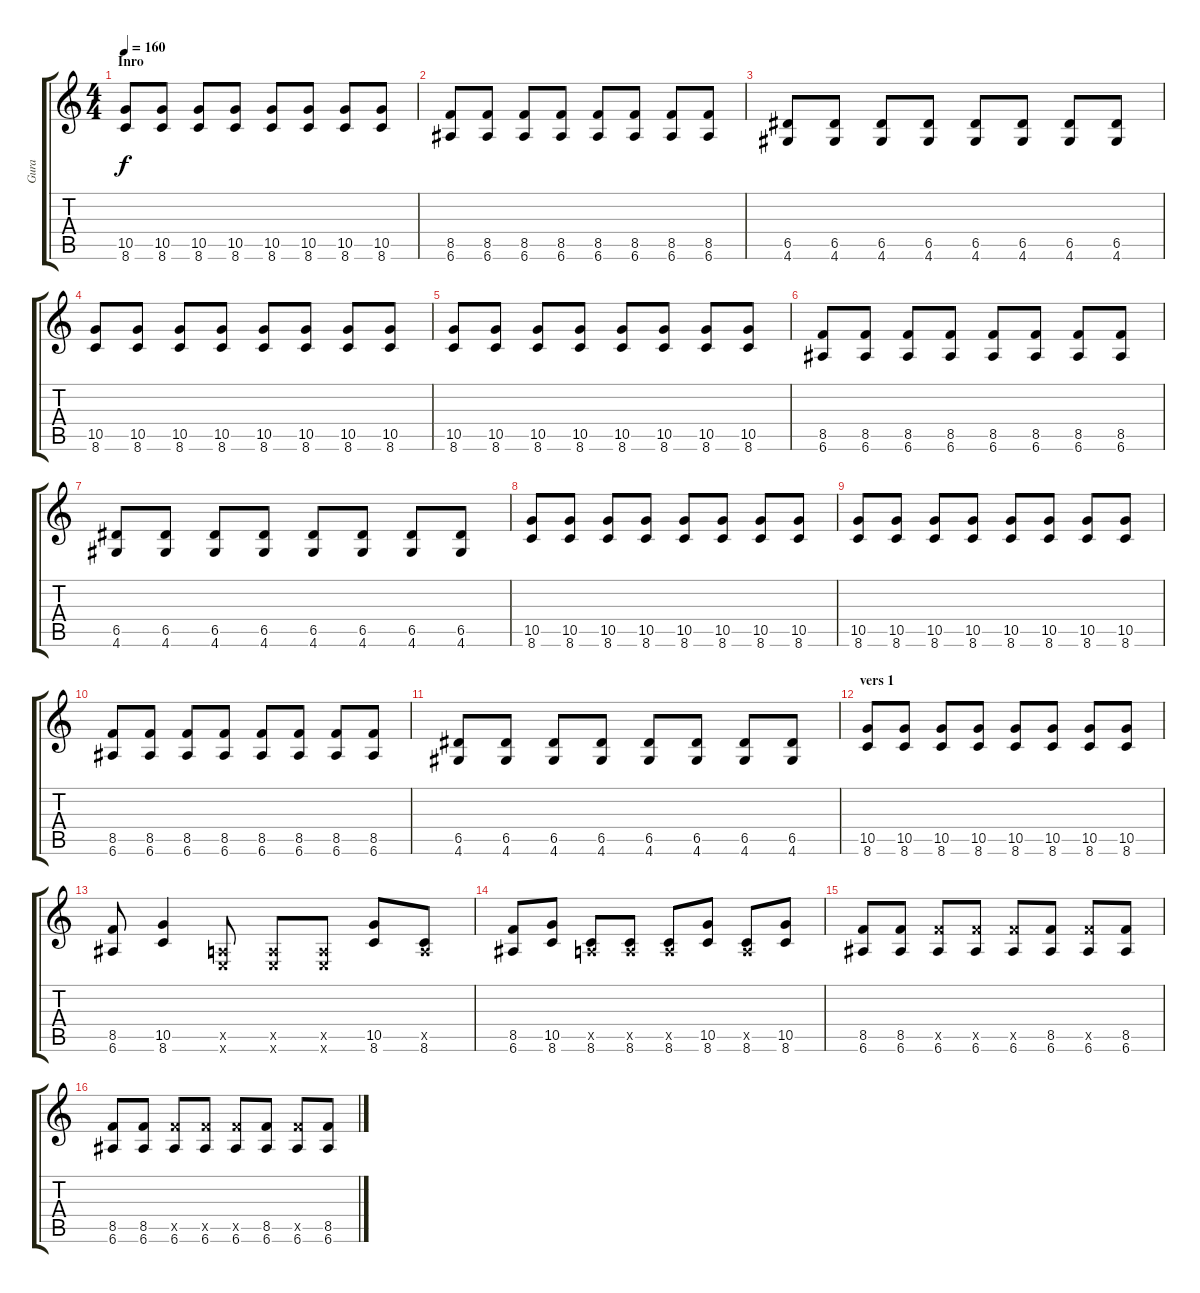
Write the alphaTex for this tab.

\track ("Gura" "Gura") {instrument distortionguitar}
\staff {score tabs}
\tuning (E4 B3 G3 D3 A2 E2) {hide}
\ts (4 4)
\section ("" "Inro")
\tempo 160
\clef g2
\ks c
(10.5 8.6).8{dy f instrument distortionguitar} (10.5 8.6).8 (10.5 8.6).8 (10.5 8.6).8 (10.5 8.6).8 (10.5 8.6).8 (10.5 8.6).8 (10.5 8.6).8 |
(8.5 6.6).8 (8.5 6.6).8 (8.5 6.6).8 (8.5 6.6).8 (8.5 6.6).8 (8.5 6.6).8 (8.5 6.6).8 (8.5 6.6).8 |
(6.5 4.6).8 (6.5 4.6).8 (6.5 4.6).8 (6.5 4.6).8 (6.5 4.6).8 (6.5 4.6).8 (6.5 4.6).8 (6.5 4.6).8 |
(10.5 8.6).8 (10.5 8.6).8 (10.5 8.6).8 (10.5 8.6).8 (10.5 8.6).8 (10.5 8.6).8 (10.5 8.6).8 (10.5 8.6).8 |
(10.5 8.6).8 (10.5 8.6).8 (10.5 8.6).8 (10.5 8.6).8 (10.5 8.6).8 (10.5 8.6).8 (10.5 8.6).8 (10.5 8.6).8 |
(8.5 6.6).8 (8.5 6.6).8 (8.5 6.6).8 (8.5 6.6).8 (8.5 6.6).8 (8.5 6.6).8 (8.5 6.6).8 (8.5 6.6).8 |
(6.5 4.6).8 (6.5 4.6).8 (6.5 4.6).8 (6.5 4.6).8 (6.5 4.6).8 (6.5 4.6).8 (6.5 4.6).8 (6.5 4.6).8 |
(10.5 8.6).8 (10.5 8.6).8 (10.5 8.6).8 (10.5 8.6).8 (10.5 8.6).8 (10.5 8.6).8 (10.5 8.6).8 (10.5 8.6).8 |
(10.5 8.6).8 (10.5 8.6).8 (10.5 8.6).8 (10.5 8.6).8 (10.5 8.6).8 (10.5 8.6).8 (10.5 8.6).8 (10.5 8.6).8 |
(8.5 6.6).8 (8.5 6.6).8 (8.5 6.6).8 (8.5 6.6).8 (8.5 6.6).8 (8.5 6.6).8 (8.5 6.6).8 (8.5 6.6).8 |
(6.5 4.6).8 (6.5 4.6).8 (6.5 4.6).8 (6.5 4.6).8 (6.5 4.6).8 (6.5 4.6).8 (6.5 4.6).8 (6.5 4.6).8 |
\section ("" "vers 1")
(10.5 8.6).8 (10.5 8.6).8 (10.5 8.6).8 (10.5 8.6).8 (10.5 8.6).8 (10.5 8.6).8 (10.5 8.6).8 (10.5 8.6).8 |
(8.5 6.6).8 (10.5 8.6).4 (0.5{x} 0.6{x}).8 (0.5{x} 0.6{x}).8 (0.5{x} 0.6{x}).8 (10.5 8.6).8 (0.5{x} 8.6).8 |
(8.5 6.6).8 (10.5 8.6).8 (0.5{x} 8.6).8 (0.5{x} 8.6).8 (0.5{x} 8.6).8 (10.5 8.6).8 (0.5{x} 8.6).8 (10.5 8.6).8 |
(8.5 6.6).8 (8.5 6.6).8 (8.5{x} 6.6).8 (8.5{x} 6.6).8 (8.5{x} 6.6).8 (8.5 6.6).8 (8.5{x} 6.6).8 (8.5 6.6).8 |
(8.5 6.6).8 (8.5 6.6).8 (8.5{x} 6.6).8 (8.5{x} 6.6).8 (8.5{x} 6.6).8 (8.5 6.6).8 (8.5{x} 6.6).8 (8.5 6.6).8
